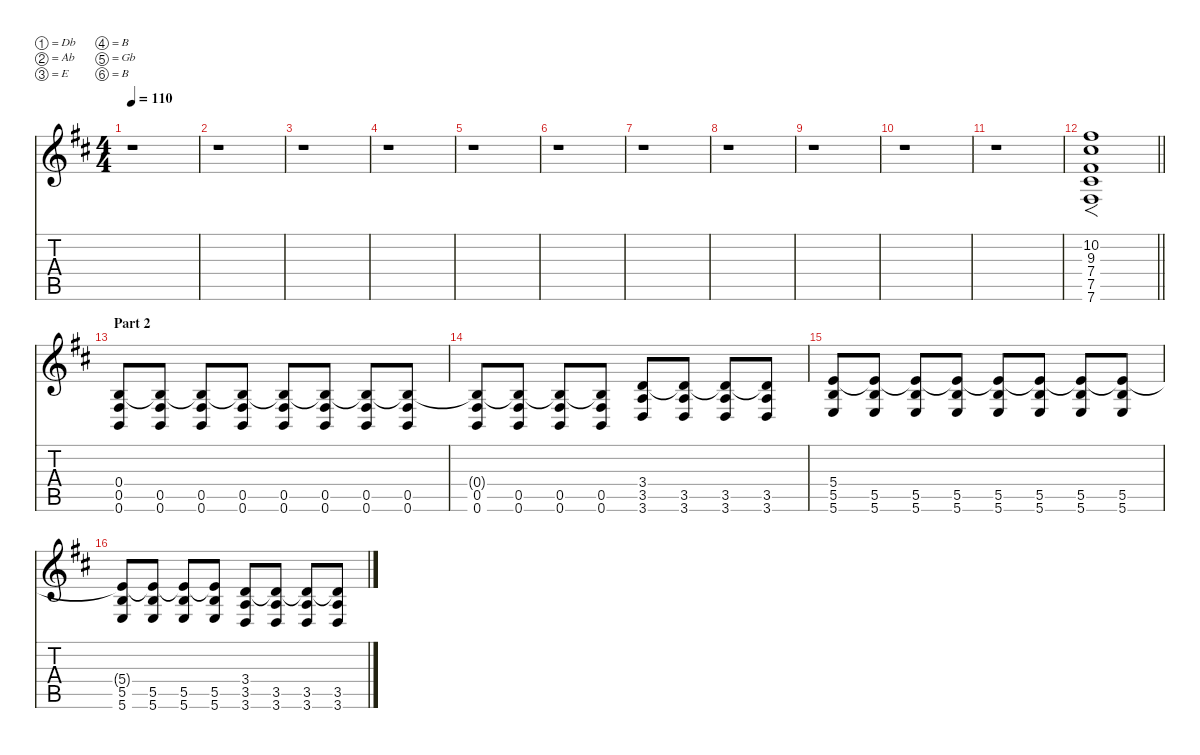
\defaultSystemsLayout 4
\hideDynamics
\bracketExtendMode nobrackets
\singleTrackTrackNamePolicy hidden
\multiTrackTrackNamePolicy hidden
\firstSystemTrackNameMode fullname
\firstSystemTrackNameOrientation horizontal
\otherSystemsTrackNameOrientation horizontal
\track ("Michael Gallagher Dist" "od.guit.") {defaultSystemsLayout 8 instrument overdrivenguitar}
\staff {score tabs}
\tuning (Db4 Ab3 E3 B2 Gb2 B1)
\ts (4 4)
\tempo 110
\clef g2
\ks bminor
r.1{dy f beam Down} |
r.1{beam Down} |
r.1{beam Down} |
r.1{beam Down} |
r.1{beam Down} |
r.1{beam Down} |
r.1{beam Down} |
r.1{beam Down} |
r.1{beam Down} |
r.1{beam Down} |
r.1{beam Down} |
\barLineRight lightlight
(10.2{acc #} 9.3{acc #} 7.4{acc #} 7.5{acc #} 7.6{acc #}).1{f beam Up} |
\section ("" "Part 2")
(0.4{acc forcenatural} 0.5{acc #} 0.6{acc forcenatural}).8{beam Up} (0.4{t acc forcenatural} 0.5{acc #} 0.6{acc forcenatural}).8{beam Up} (0.4{t acc forcenatural} 0.5{acc #} 0.6{acc forcenatural}).8{beam Up} (0.4{t acc forcenatural} 0.5{acc #} 0.6{acc forcenatural}).8{beam Up} (0.4{t acc forcenatural} 0.5{acc #} 0.6{acc forcenatural}).8{beam Up} (0.4{t acc forcenatural} 0.5{acc #} 0.6{acc forcenatural}).8{beam Up} (0.4{t acc forcenatural} 0.5{acc #} 0.6{acc forcenatural}).8{beam Up} (0.4{t acc forcenatural} 0.5{acc #} 0.6{acc forcenatural}).8{beam Up} |
(0.4{t acc forcenatural} 0.5{acc #} 0.6{acc forcenatural}).8{beam Up} (0.4{t acc forcenatural} 0.5{acc #} 0.6{acc forcenatural}).8{beam Up} (0.4{t acc forcenatural} 0.5{acc #} 0.6{acc forcenatural}).8{beam Up} (0.4{t acc forcenatural} 0.5{acc #} 0.6{acc forcenatural}).8{beam Up} (3.4{acc forcenatural} 3.5{acc forcenatural} 3.6{acc forcenatural}).8{beam Up} (3.4{t acc forcenatural} 3.5{acc forcenatural} 3.6{acc forcenatural}).8{beam Up} (3.4{t acc forcenatural} 3.5{acc forcenatural} 3.6{acc forcenatural}).8{beam Up} (3.4{t acc forcenatural} 3.5{acc forcenatural} 3.6{acc forcenatural}).8{beam Up} |
(5.4{acc forcenatural} 5.5{acc forcenatural} 5.6{acc forcenatural}).8{beam Up} (5.4{t acc forcenatural} 5.5{acc forcenatural} 5.6{acc forcenatural}).8{beam Up} (5.4{t acc forcenatural} 5.5{acc forcenatural} 5.6{acc forcenatural}).8{beam Up} (5.4{t acc forcenatural} 5.5{acc forcenatural} 5.6{acc forcenatural}).8{beam Up} (5.4{t acc forcenatural} 5.5{acc forcenatural} 5.6{acc forcenatural}).8{beam Up} (5.4{t acc forcenatural} 5.5{acc forcenatural} 5.6{acc forcenatural}).8{beam Up} (5.4{t acc forcenatural} 5.5{acc forcenatural} 5.6{acc forcenatural}).8{beam Up} (5.4{t acc forcenatural} 5.5{acc forcenatural} 5.6{acc forcenatural}).8{beam Up} |
(5.4{t acc forcenatural} 5.5{acc forcenatural} 5.6{acc forcenatural}).8{beam Up} (5.4{t acc forcenatural} 5.5{acc forcenatural} 5.6{acc forcenatural}).8{beam Up} (5.4{t acc forcenatural} 5.5{acc forcenatural} 5.6{acc forcenatural}).8{beam Up} (5.4{t acc forcenatural} 5.5{acc forcenatural} 5.6{acc forcenatural}).8{beam Up} (3.4{acc forcenatural} 3.5{acc forcenatural} 3.6{acc forcenatural}).8{beam Up} (3.4{t acc forcenatural} 3.5{acc forcenatural} 3.6{acc forcenatural}).8{beam Up} (3.4{t acc forcenatural} 3.5{acc forcenatural} 3.6{acc forcenatural}).8{beam Up} (3.4{t acc forcenatural} 3.5{acc forcenatural} 3.6{acc forcenatural}).8{beam Up}
